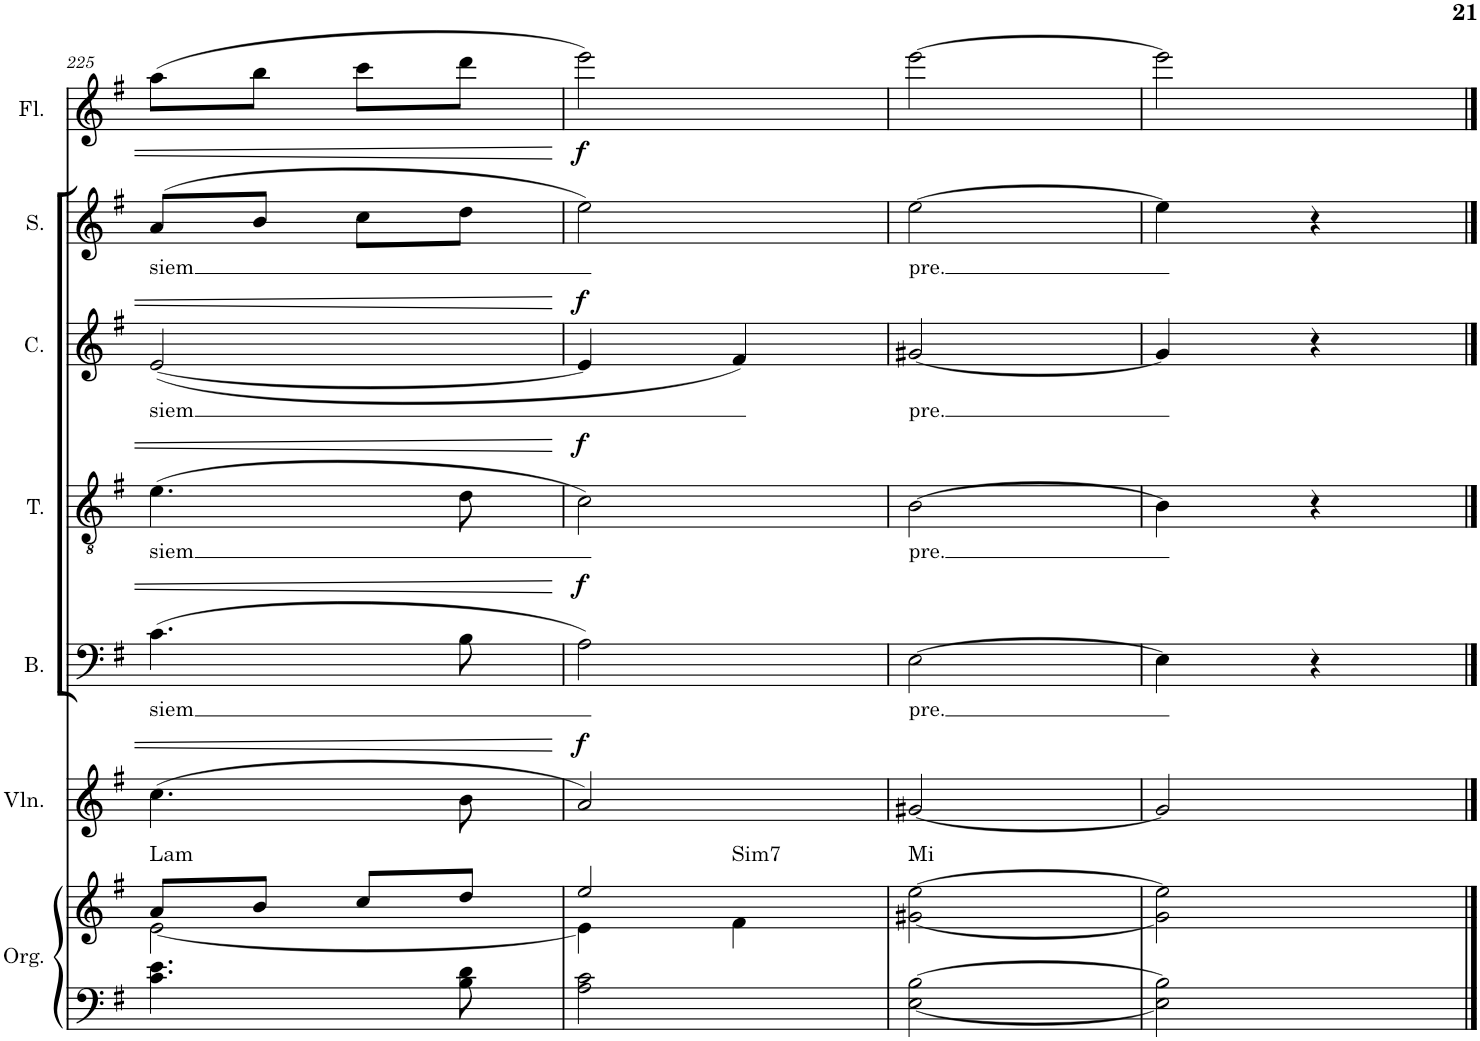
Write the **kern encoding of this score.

**kern	**kern	**harte	**kern	**dynam	**kern	**text	**dynam	**kern	**text	**dynam	**kern	**text	**dynam	**kern	**text	**dynam	**kern
*part7	*part7	*part7	*part6	*part6	*part5	*part5	*part5	*part4	*part4	*part4	*part3	*part3	*part3	*part2	*part2	*part2	*part1
*staff8	*staff7	*	*staff6	*staff6	*staff5	*staff5	*staff5	*staff4	*staff4	*staff4	*staff3	*staff3	*staff3	*staff2	*staff2	*staff2	*staff1
*I"Órgano	*	*	*I"Violín	*	*I"Bajo	*	*	*I"Tenor	*	*	*I"Contralto	*	*	*I"Soprano	*	*	*I"Flauta
*	*	*	*I'Vln.	*	*I'B.	*	*	*I'T.	*	*	*I'C.	*	*	*I'S.	*	*	*I'Fl.
!!LO:PB:g=z
*clefF4	*clefG2	*	*clefG2	*	*clefF4	*	*	*clefGv2	*	*	*clefG2	*	*	*clefG2	*	*	*clefG2
*k[f#]	*k[f#]	*	*k[f#]	*	*k[f#]	*	*	*k[f#]	*	*	*k[f#]	*	*	*k[f#]	*	*	*k[f#]
*M2/4	*M2/4	*	*M2/4	*	*M2/4	*	*	*M2/4	*	*	*M2/4	*	*	*M2/4	*	*	*M2/4
=225	=225	=225	=225	=225	=225	=225	=225	=225	=225	=225	=225	=225	=225	=225	=225	=225	=225
*	*^	*	*	*	*	*	*	*	*	*	*	*	*	*	*	*	*
!	!	!	!LO:H:kt=Lam	!	!	!	!LO:LY:b	!	!	!LO:LY:b	!	!	!LO:LY:b	!	!	!LO:LY:b	!	!
4.c\ 4.e\	8a/L	[2e\	N	(4.cc\	.	(4.c\	siem	.	(4.e\	siem	.	([2e/	siem	.	(8a/L	siem	.	(8aa\L
.	8b/J	.	.	.	.	.	.	.	.	.	.	.	.	.	8b/J	.	.	8bb\J
.	8cc/L	.	.	.	.	.	.	.	.	.	.	.	.	.	8cc\L	.	.	8ccc\L
8B\ 8d\	8dd/J	.	.	8b\	.	8B\	.	.	8d\	.	.	.	.	.	8dd\J	.	.	8ddd\J
=226	=226	=226	=226	=226	=226	=226	=226	=226	=226	=226	=226	=226	=226	=226	=226	=226	=226	=226
!	!	!	!LO:H:kt=Sim7	!	!LO:DY:a	!	!	!LO:DY:a	!	!	!LO:DY:a	!	!	!LO:DY:a	!	!	!LO:DY:a	!
2A\ 2c\	2ee/	4e\]	N	2a/)	f	2A\)	.	f	2c\)	.	f	4e/]	.	f	2ee\)	.	f	2eee\)
.	.	4f#\	.	.	.	.	.	.	.	.	.	4f#/)	.	.	.	.	.	.
=227	=227	=227	=227	=227	=227	=227	=227	=227	=227	=227	=227	=227	=227	=227	=227	=227	=227	=227
!	!	!	!LO:H:kt=Mi	!	!	!	!LO:LY:b	!	!	!LO:LY:b	!	!	!LO:LY:b	!	!	!LO:LY:b	!	!
*	*v	*v	*	*	*	*	*	*	*	*	*	*	*	*	*	*	*	*
[2E\ [2B\	[2g#X\ [2ee\	N	[2g#X/	.	[2E\	pre.	.	[2B\	pre.	.	[2g#X/	pre.	.	[2ee\	pre.	.	[2eee\
=228	=228	=228	=228	=228	=228	=228	=228	=228	=228	=228	=228	=228	=228	=228	=228	=228	=228
2E\] 2B\]	2g#\] 2ee\]	.	2g#/]	.	4E\]	.	.	4B\]	.	.	4g#/]	.	.	4ee\]	.	.	2eee\]
.	.	.	.	.	4r	.	.	4r	.	.	4r	.	.	4r	.	.	.
==	==	==	==	==	==	==	==	==	==	==	==	==	==	==	==	==	==
*-	*-	*-	*-	*-	*-	*-	*-	*-	*-	*-	*-	*-	*-	*-	*-	*-	*-
